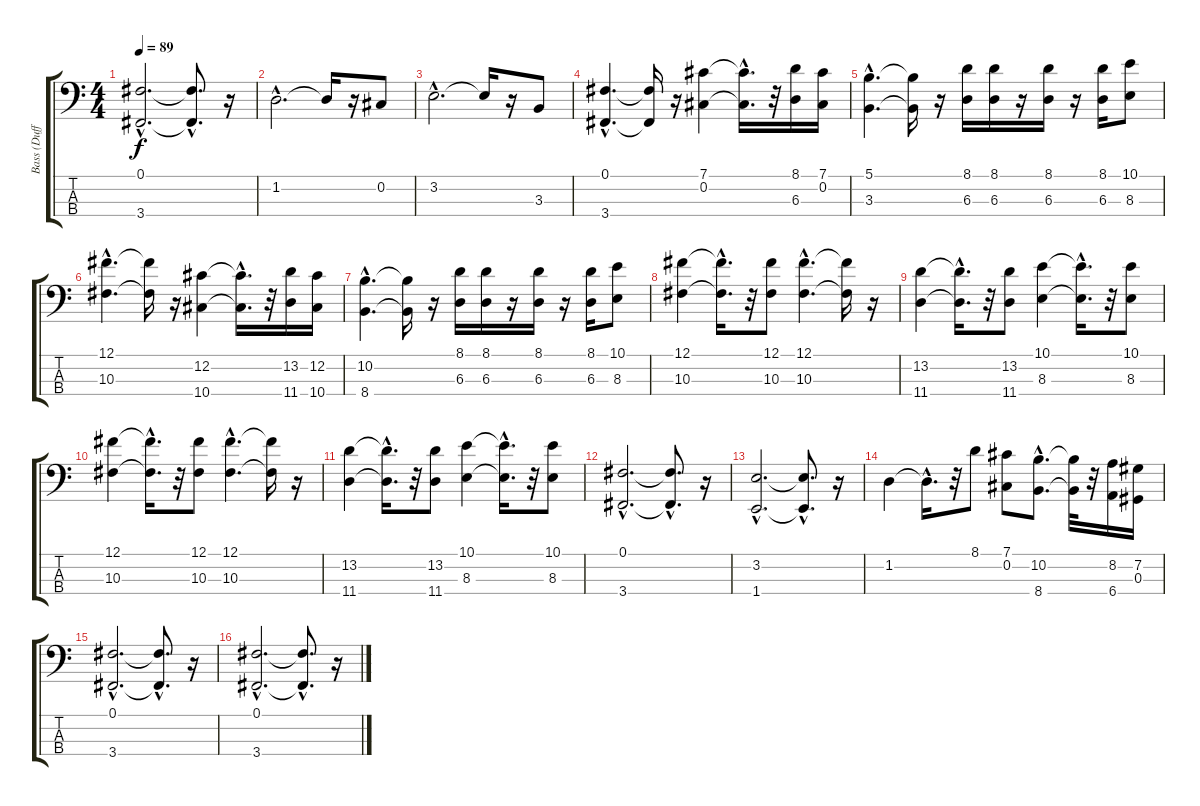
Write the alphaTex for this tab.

\track ("Bass (Duff)" "Bass (Duff") {instrument electricbasspick}
\staff {score tabs}
\tuning (Gb2 Db2 Ab1 Eb1) {hide}
\ts (4 4)
\tempo 89
\clef f4
\ks c
(0.1{hac} 3.4{hac}).2{d dy f} (0.1{hac t} 3.4{hac t}).8{d} r.16 |
1.2{hac}.2{d} 1.2{t}.16 r.16 0.2.8 |
3.2{hac}.2{d} 3.2{t}.16 r.16 3.3.8 |
(0.1{hac} 3.4{hac}).4{d} (0.1{t} 3.4{t}).16 r.16 (7.1 0.2).4 (7.1{hac t} 0.2{hac t}).16{d} r.32 (8.1 6.3).16 (7.1 0.2).16 |
(5.1{hac} 3.3{hac}).4{d} (5.1{t} 3.3{t}).16 r.16 (8.1 6.3).16 (8.1 6.3).16 r.16 (8.1 6.3).16 r.16 (8.1 6.3).16 (10.1 8.3).8 |
(12.1{hac} 10.3{hac}).4{d} (12.1{t} 10.3{t}).16 r.16 (12.2 10.4).4 (12.2{hac t} 10.4{hac t}).16{d} r.32 (13.2 11.4).16 (12.2 10.4).16 |
(10.2{hac} 8.4{hac}).4{d} (10.2{t} 8.4{t}).16 r.16 (8.1 6.3).16 (8.1 6.3).16 r.16 (8.1 6.3).16 r.16 (8.1 6.3).16 (10.1 8.3).8 |
(12.1 10.3).4 (12.1{hac t} 10.3{hac t}).16{d} r.32 (12.1 10.3).8 (12.1{hac} 10.3{hac}).4{d} (12.1{t} 10.3{t}).16 r.16 |
(13.2 11.4).4 (13.2{hac t} 11.4{hac t}).16{d} r.32 (13.2 11.4).8 (10.1 8.3).4 (10.1{hac t} 8.3{hac t}).16{d} r.32 (10.1 8.3).8 |
(12.1 10.3).4 (12.1{hac t} 10.3{hac t}).16{d} r.32 (12.1 10.3).8 (12.1{hac} 10.3{hac}).4{d} (12.1{t} 10.3{t}).16 r.16 |
(13.2 11.4).4 (13.2{hac t} 11.4{hac t}).16{d} r.32 (13.2 11.4).8 (10.1 8.3).4 (10.1{hac t} 8.3{hac t}).16{d} r.32 (10.1 8.3).8 |
(0.1{hac} 3.4{hac}).2{d} (0.1{hac t} 3.4{hac t}).8{d} r.16 |
(3.2{hac} 1.4{hac}).2{d} (3.2{hac t} 1.4{hac t}).8{d} r.16 |
1.2.4 1.2{hac t}.16{d} r.32 8.1.8 (7.1 0.2).8 (10.2{hac} 8.4{hac}).8{d} (10.2{t} 8.4{t}).32 r.32 (8.2 6.4).16 (7.2 0.3).16 |
(0.1{hac} 3.4{hac}).2{d} (0.1{hac t} 3.4{hac t}).8{d} r.16 |
(0.1{hac} 3.4{hac}).2{d} (0.1{hac t} 3.4{hac t}).8{d} r.16
